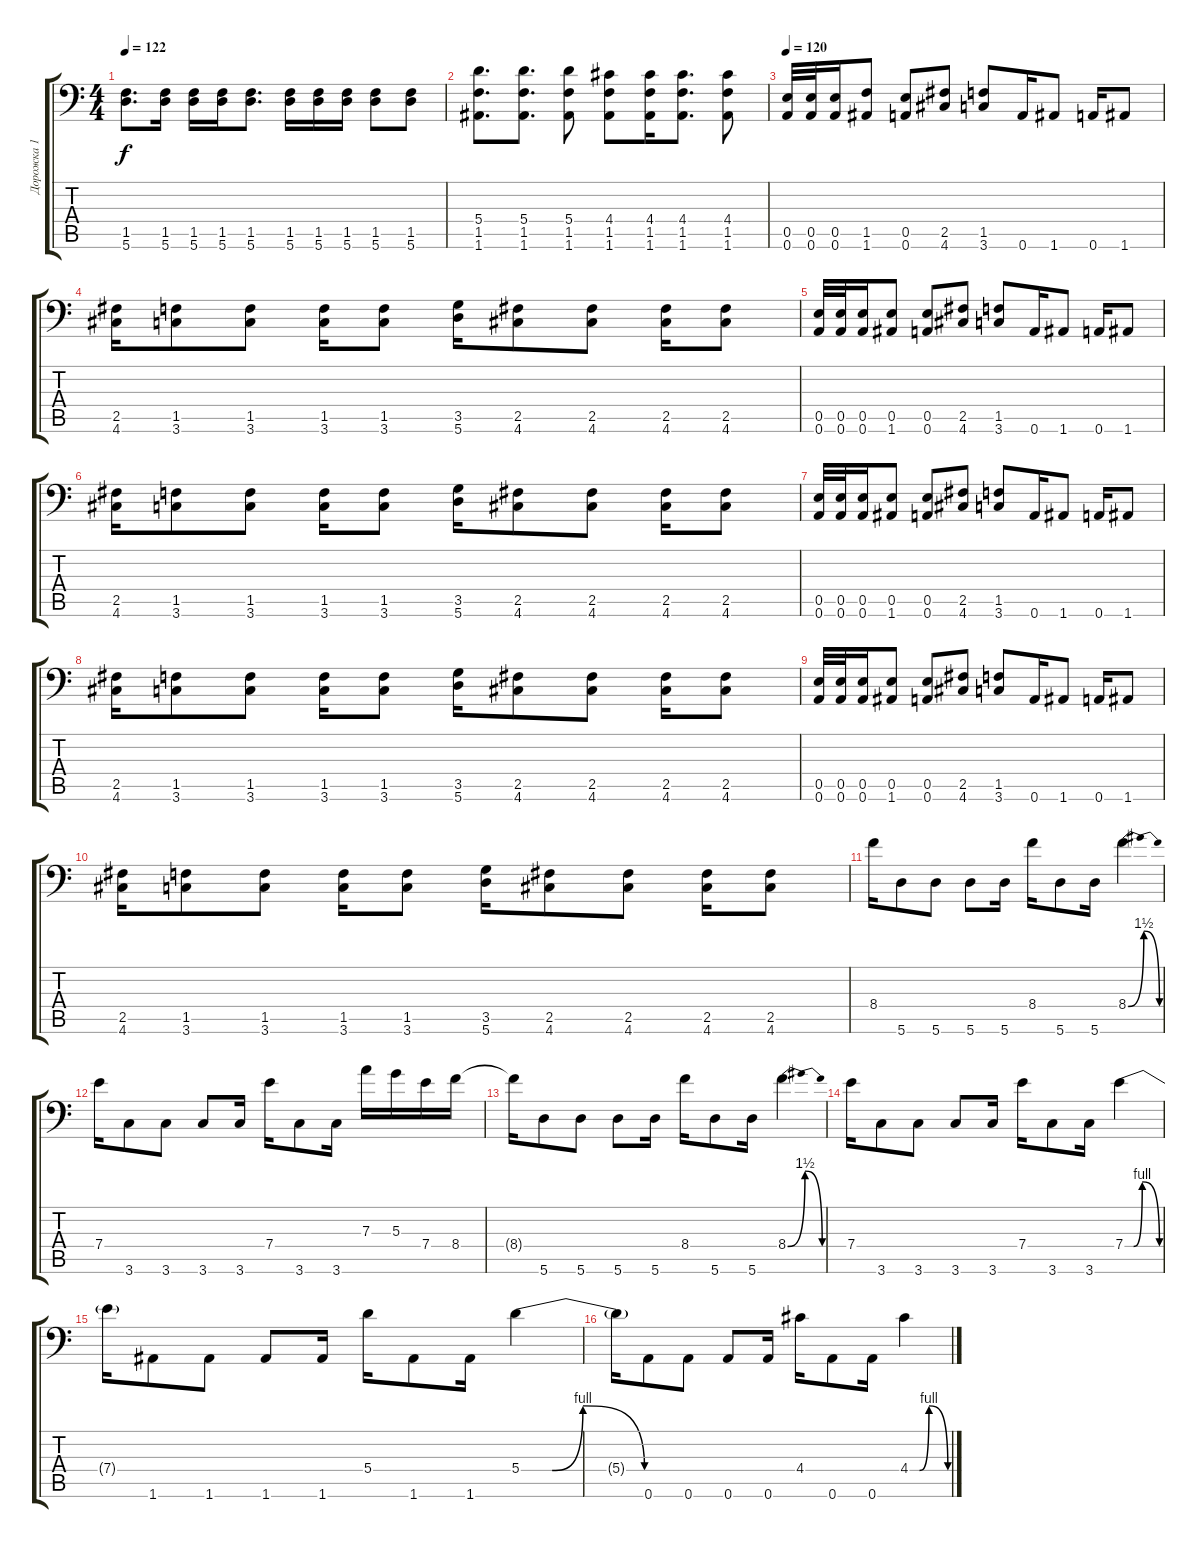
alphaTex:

\track ("Дорожка 1" "Дорожка 1") {instrument distortionguitar}
\staff {score tabs}
\tuning (B3 Gb3 D3 A2 E2 A1) {hide}
\ts (4 4)
\tempo 122
\clef f4
\ks c
(1.5 5.6).8{d dy f} (1.5 5.6).16 (1.5 5.6).16 (1.5 5.6).16 (1.5 5.6).8{d} (1.5 5.6).16 (1.5 5.6).16 (1.5 5.6).16 (1.5 5.6).8 (1.5 5.6).8 |
(5.4 1.5 1.6).8{d} (5.4 1.5 1.6).8{d} (5.4 1.5 1.6).8 (4.4 1.5 1.6).8 (4.4 1.5 1.6).16 (4.4 1.5 1.6).8{d} (4.4 1.5 1.6).8 |
\tempo 120
(0.5 0.6).32 (0.5 0.6).32 (0.5 0.6).16 (1.5 1.6).8 (0.5 0.6).8 (2.5 4.6).8 (1.5 3.6).8 0.6.16 1.6.8 0.6.16 1.6.8 |
(2.5 4.6).16 (1.5 3.6).8 (1.5 3.6).8 (1.5 3.6).16 (1.5 3.6).8 (3.5 5.6).16 (2.5 4.6).8 (2.5 4.6).8 (2.5 4.6).16 (2.5 4.6).8 |
(0.5 0.6).32 (0.5 0.6).32 (0.5 0.6).16 (0.5 1.6).8 (0.5 0.6).8 (2.5 4.6).8 (1.5 3.6).8 0.6.16 1.6.8 0.6.16 1.6.8 |
(2.5 4.6).16 (1.5 3.6).8 (1.5 3.6).8 (1.5 3.6).16 (1.5 3.6).8 (3.5 5.6).16 (2.5 4.6).8 (2.5 4.6).8 (2.5 4.6).16 (2.5 4.6).8 |
(0.5 0.6).32 (0.5 0.6).32 (0.5 0.6).16 (0.5 1.6).8 (0.5 0.6).8 (2.5 4.6).8 (1.5 3.6).8 0.6.16 1.6.8 0.6.16 1.6.8 |
(2.5 4.6).16 (1.5 3.6).8 (1.5 3.6).8 (1.5 3.6).16 (1.5 3.6).8 (3.5 5.6).16 (2.5 4.6).8 (2.5 4.6).8 (2.5 4.6).16 (2.5 4.6).8 |
(0.5 0.6).32 (0.5 0.6).32 (0.5 0.6).16 (0.5 1.6).8 (0.5 0.6).8 (2.5 4.6).8 (1.5 3.6).8 0.6.16 1.6.8 0.6.16 1.6.8 |
(2.5 4.6).16 (1.5 3.6).8 (1.5 3.6).8 (1.5 3.6).16 (1.5 3.6).8 (3.5 5.6).16 (2.5 4.6).8 (2.5 4.6).8 (2.5 4.6).16 (2.5 4.6).8 |
8.4.16 5.6.8 5.6.8 5.6.8 5.6.16 8.4.16 5.6.8 5.6.16 8.4{be (bendrelease 0 0 30 6 30 6 60 0)}.4 |
7.4.16 3.6.8 3.6.8 3.6.8 3.6.16 7.4.16 3.6.8 3.6.16 7.3.16 5.3.16 7.4.16 8.4.16 |
8.4{t}.16 5.6.8 5.6.8 5.6.8 5.6.16 8.4.16 5.6.8 5.6.16 8.4{be (bendrelease 0 0 30 6 30 6 60 0)}.4 |
7.4.16 3.6.8 3.6.8 3.6.8 3.6.16 7.4.16 3.6.8 3.6.16 7.4{be (custom 0 0 15 0 30 4 60 0)}.4 |
7.4{t}.16 1.6.8 1.6.8 1.6.8 1.6.16 5.4.16 1.6.8 1.6.16 5.4{be (custom 0 0 15 0 30 4 60 0)}.4 |
5.4{t}.16 0.6.8 0.6.8 0.6.8 0.6.16 4.4.16 0.6.8 0.6.16 4.4{be (custom 0 0 15 0 30 4 60 0)}.4
